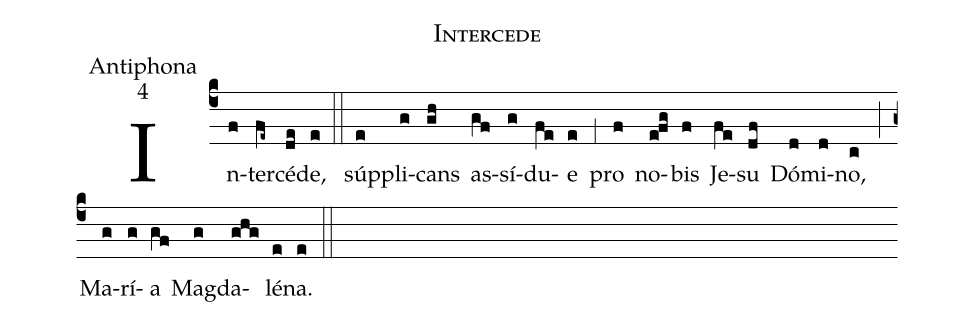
name:Intercede;
office-part:Antiphona;
mode:4;
%%
(c4) In(f)ter(fe~)cé(de)de,(e) (::)
súp(e)pli(g)cans(gh) as(gf)sí(g)du(fe)e(e) (,1) pro(f) no(e!fg)bis(f) Je(fe)su(df) Dó(d)mi(d)no,(c) (;) Ma(g)rí(g)a(gf) Mag(g)da(ghg)lé(e)na.(e) (::)
